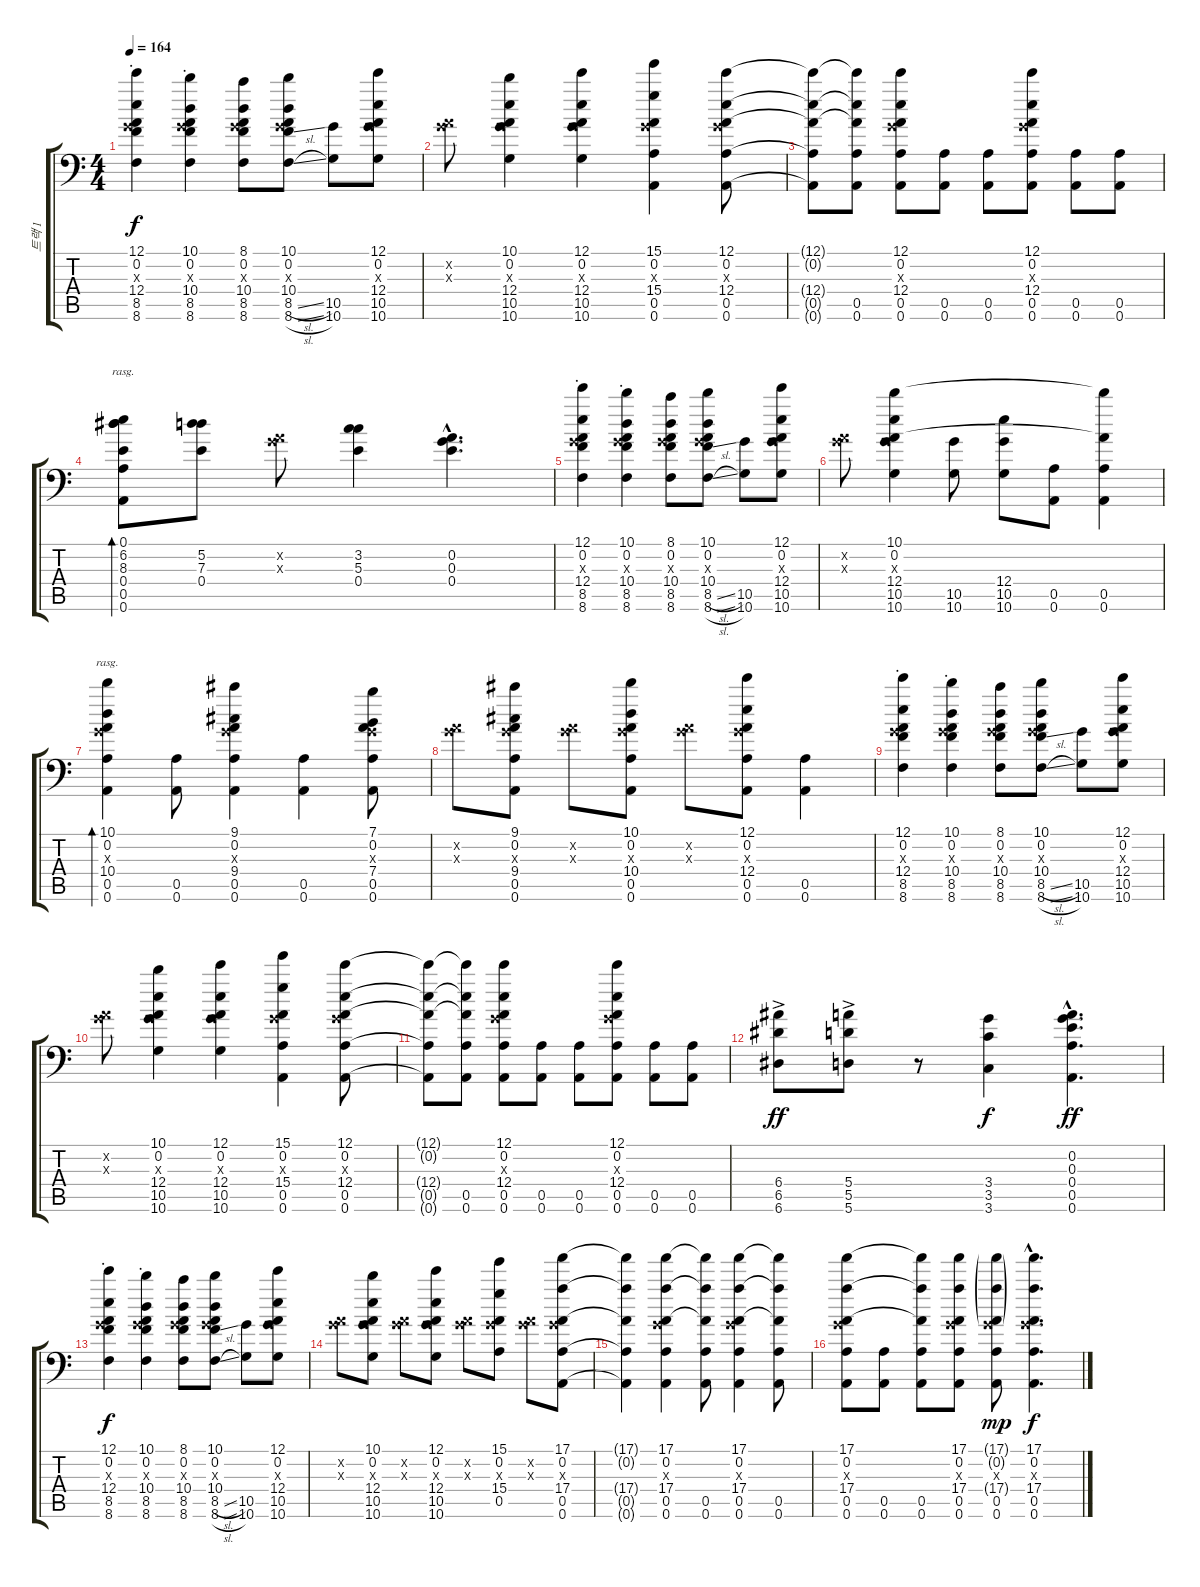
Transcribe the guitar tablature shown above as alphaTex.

\track ("트랙 1" "트랙 1") {instrument acousticguitarsteel}
\staff {score tabs}
\tuning (E4 A3 G3 E3 A2 A1) {hide}
\ts (4 4)
\tempo 164
\clef f4
\ks c
(12.1 0.2{st} 0.3{x} 12.4 8.5 8.6).4{dy f} (10.1 0.2{st} 0.3{x} 10.4 8.5 8.6).4 (8.1 0.2 0.3{x} 10.4 8.5 8.6).8 (10.1 0.2 0.3{x} 10.4 8.5{sl} 8.6{sl}).8 (10.5 10.6).8 (12.1 0.2 0.3{x} 12.4 10.5 10.6).8 |
(0.2{x} 0.3{x}).8 (10.1 0.2 0.3{x} 12.4 10.5 10.6).4 (12.1 0.2 0.3{x} 12.4 10.5 10.6).4 (15.1 0.2 0.3{x} 15.4 0.5 0.6).4 (12.1 0.2 0.3{x} 12.4 0.5 0.6).8 |
(12.1{t} 0.2{t} 12.4{t} 0.5{t} 0.6{t}).8 (12.1{t} 0.2{t} 12.4{t} 0.5 0.6).8 (12.1 0.2 0.3{x} 12.4 0.5 0.6).8 (0.5 0.6).8 (0.5 0.6).8 (12.1 0.2 0.3{x} 12.4 0.5 0.6).8 (0.5 0.6).8 (0.5 0.6).8 |
(0.1 6.2 8.3 0.4 0.5 0.6).8{bd 60 rasg ii} (5.2 7.3 0.4).8 (0.2{x} 0.3{x}).8 (3.2 5.3 0.4).4 (0.2{hac} 0.3{hac} 0.4{hac}).4{d} |
(12.1 0.2{st} 0.3{x} 12.4 8.5 8.6).4 (10.1 0.2{st} 0.3{x} 10.4 8.5 8.6).4 (8.1 0.2 0.3{x} 10.4 8.5 8.6).8 (10.1 0.2 0.3{x} 10.4 8.5{sl} 8.6{sl}).8 (10.5 10.6).8 (12.1 0.2 0.3{x} 12.4 10.5 10.6).8 |
(0.2{x} 0.3{x}).8 (10.1 0.2 0.3{x} 12.4 10.5 10.6).4 (10.5 10.6).8 (12.4 10.5 10.6).8 (0.5 0.6).8 (10.1{t} 0.2{t} 0.5 0.6).4 |
(10.1 0.2 0.3{x} 10.4 0.5 0.6).4{bd 60 rasg ii} (0.5 0.6).8 (9.1 0.2 0.3{x} 9.4 0.5 0.6).4 (0.5 0.6).4 (7.1 0.2 0.3{x} 7.4 0.5 0.6).8 |
(0.2{x} 0.3{x}).8 (9.1 0.2 0.3{x} 9.4 0.5 0.6).8 (0.2{x} 0.3{x}).8 (10.1 0.2 0.3{x} 10.4 0.5 0.6).8 (0.2{x} 0.3{x}).8 (12.1 0.2 0.3{x} 12.4 0.5 0.6).8 (0.5 0.6).4 |
(12.1 0.2{st} 0.3{x} 12.4 8.5 8.6).4 (10.1 0.2{st} 0.3{x} 10.4 8.5 8.6).4 (8.1 0.2 0.3{x} 10.4 8.5 8.6).8 (10.1 0.2 0.3{x} 10.4 8.5{sl} 8.6{sl}).8 (10.5 10.6).8 (12.1 0.2 0.3{x} 12.4 10.5 10.6).8 |
(0.2{x} 0.3{x}).8 (10.1 0.2 0.3{x} 12.4 10.5 10.6).4 (12.1 0.2 0.3{x} 12.4 10.5 10.6).4 (15.1 0.2 0.3{x} 15.4 0.5 0.6).4 (12.1 0.2 0.3{x} 12.4 0.5 0.6).8 |
(12.1{t} 0.2{t} 12.4{t} 0.5{t} 0.6{t}).8 (12.1{t} 0.2{t} 12.4{t} 0.5 0.6).8 (12.1 0.2 0.3{x} 12.4 0.5 0.6).8 (0.5 0.6).8 (0.5 0.6).8 (12.1 0.2 0.3{x} 12.4 0.5 0.6).8 (0.5 0.6).8 (0.5 0.6).8 |
(6.4{ac} 6.5{ac} 6.6{ac}).8{dy ff} (5.4{ac} 5.5{ac} 5.6{ac}).8 r.8 (3.4 3.5 3.6).4{dy f} (0.2{hac} 0.3{hac} 0.4{hac} 0.5{hac} 0.6{hac}).4{d dy ff} |
(12.1 0.2{st} 0.3{x} 12.4 8.5 8.6).4{dy f} (10.1 0.2{st} 0.3{x} 10.4 8.5 8.6).4 (8.1 0.2 0.3{x} 10.4 8.5 8.6).8 (10.1 0.2 0.3{x} 10.4 8.5{sl} 8.6{sl}).8 (10.5 10.6).8 (12.1 0.2 0.3{x} 12.4 10.5 10.6).8 |
(0.2{x} 0.3{x}).8 (10.1 0.2 0.3{x} 12.4 10.5 10.6).8 (0.2{x} 0.3{x}).8 (12.1 0.2 0.3{x} 12.4 10.5 10.6).8 (0.2{x} 0.3{x}).8 (15.1 0.2 0.3{x} 15.4 0.5).8 (0.2{x} 0.3{x}).8 (17.1 0.2 0.3{x} 17.4 0.5 0.6).8 |
(17.1{t} 0.2{t} 17.4{t} 0.5{t} 0.6{t}).4 (17.1 0.2 0.3{x} 17.4 0.5 0.6).4 (17.1{t} 0.2{t} 17.4{t} 0.5 0.6).8 (17.1 0.2 0.3{x} 17.4 0.5 0.6).4 (17.1{t} 0.2{t} 17.4{t} 0.5 0.6).8 |
(17.1 0.2 0.3{x} 17.4 0.5 0.6).8 (0.5 0.6).8 (17.1{t} 0.2{t} 17.4{t} 0.5 0.6).8 (17.1 0.2 0.3{x} 17.4 0.5 0.6).8 (17.1{g} 0.2{g} 0.3{x} 17.4{g} 0.5 0.6).8{dy mp} (17.1{hac} 0.2{hac} 0.3{hac x} 17.4{hac} 0.5{hac} 0.6{hac}).4{d dy f}
